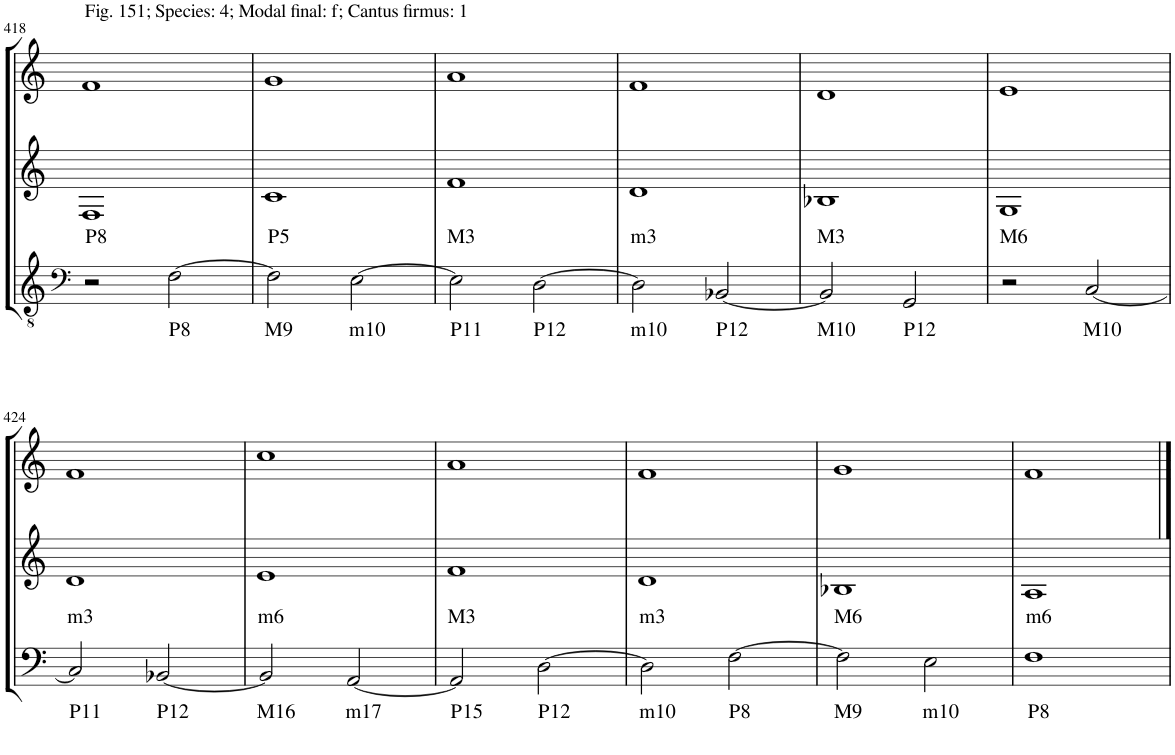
**kern	**text	**kern	**text	**kern
*part3	*part3	*part2	*part2	*part1
*staff3	*staff3	*staff2	*staff2	*staff1
*I"Piano	*	*I"Piano	*	*I"Piano
*I'Pno	*	*I'Pno	*	*I'Pno
!!LO:PB:g=z
*clefF4	*	*clefG2	*	*clefG2
*k[]	*	*k[]	*	*k[]
*M4/4	*	*M4/4	*	*M4/4
=418	=418	=418	=418	=418
!	!	!	!	!LO:TX:a:t=Fig. 151; Species&colon; 4; Modal final&colon; f; Cantus firmus&colon; 1
!	!	!	!LO:LY:b	!
2r	.	1F	P8	1f
!	!LO:LY:b	!	!	!
[2F\	P8	.	.	.
=419	=419	=419	=419	=419
!	!LO:LY:b	!	!LO:LY:b	!
2F\]	M9	1c	P5	1g
!	!LO:LY:b	!	!	!
[2E\	m10	.	.	.
=420	=420	=420	=420	=420
!	!LO:LY:b	!	!LO:LY:b	!
2E\]	P11	1f	M3	1a
!	!LO:LY:b	!	!	!
[2D\	P12	.	.	.
=421	=421	=421	=421	=421
!	!LO:LY:b	!	!LO:LY:b	!
2D\]	m10	1d	m3	1f
!	!LO:LY:b	!	!	!
[2BB-X/	P12	.	.	.
=422	=422	=422	=422	=422
!	!LO:LY:b	!	!LO:LY:b	!
2BB-/]	M10	1B-X	M3	1d
!	!LO:LY:b	!	!	!
2GG/	P12	.	.	.
=423	=423	=423	=423	=423
!	!	!	!LO:LY:b	!
2r	.	1G	M6	1e
!	!LO:LY:b	!	!	!
[2C/	M10	.	.	.
!!LO:LB:g=z
=424	=424	=424	=424	=424
!	!LO:LY:b	!	!LO:LY:b	!
2C/]	P11	1d	m3	1f
!	!LO:LY:b	!	!	!
[2BB-X/	P12	.	.	.
=425	=425	=425	=425	=425
!	!LO:LY:b	!	!LO:LY:b	!
2BB-/]	M16	1e	m6	1cc
!	!LO:LY:b	!	!	!
[2AA/	m17	.	.	.
=426	=426	=426	=426	=426
!	!LO:LY:b	!	!LO:LY:b	!
2AA/]	P15	1f	M3	1a
!	!LO:LY:b	!	!	!
[2D\	P12	.	.	.
=427	=427	=427	=427	=427
!	!LO:LY:b	!	!LO:LY:b	!
2D\]	m10	1d	m3	1f
!	!LO:LY:b	!	!	!
[2F\	P8	.	.	.
=428	=428	=428	=428	=428
!	!LO:LY:b	!	!LO:LY:b	!
2F\]	M9	1B-X	M6	1g
!	!LO:LY:b	!	!	!
2E\	m10	.	.	.
=429	=429	=429	=429	=429
!	!LO:LY:b	!	!LO:LY:b	!
1F	P8	1A	m6	1f
==	==	==	==	==
*-	*-	*-	*-	*-
